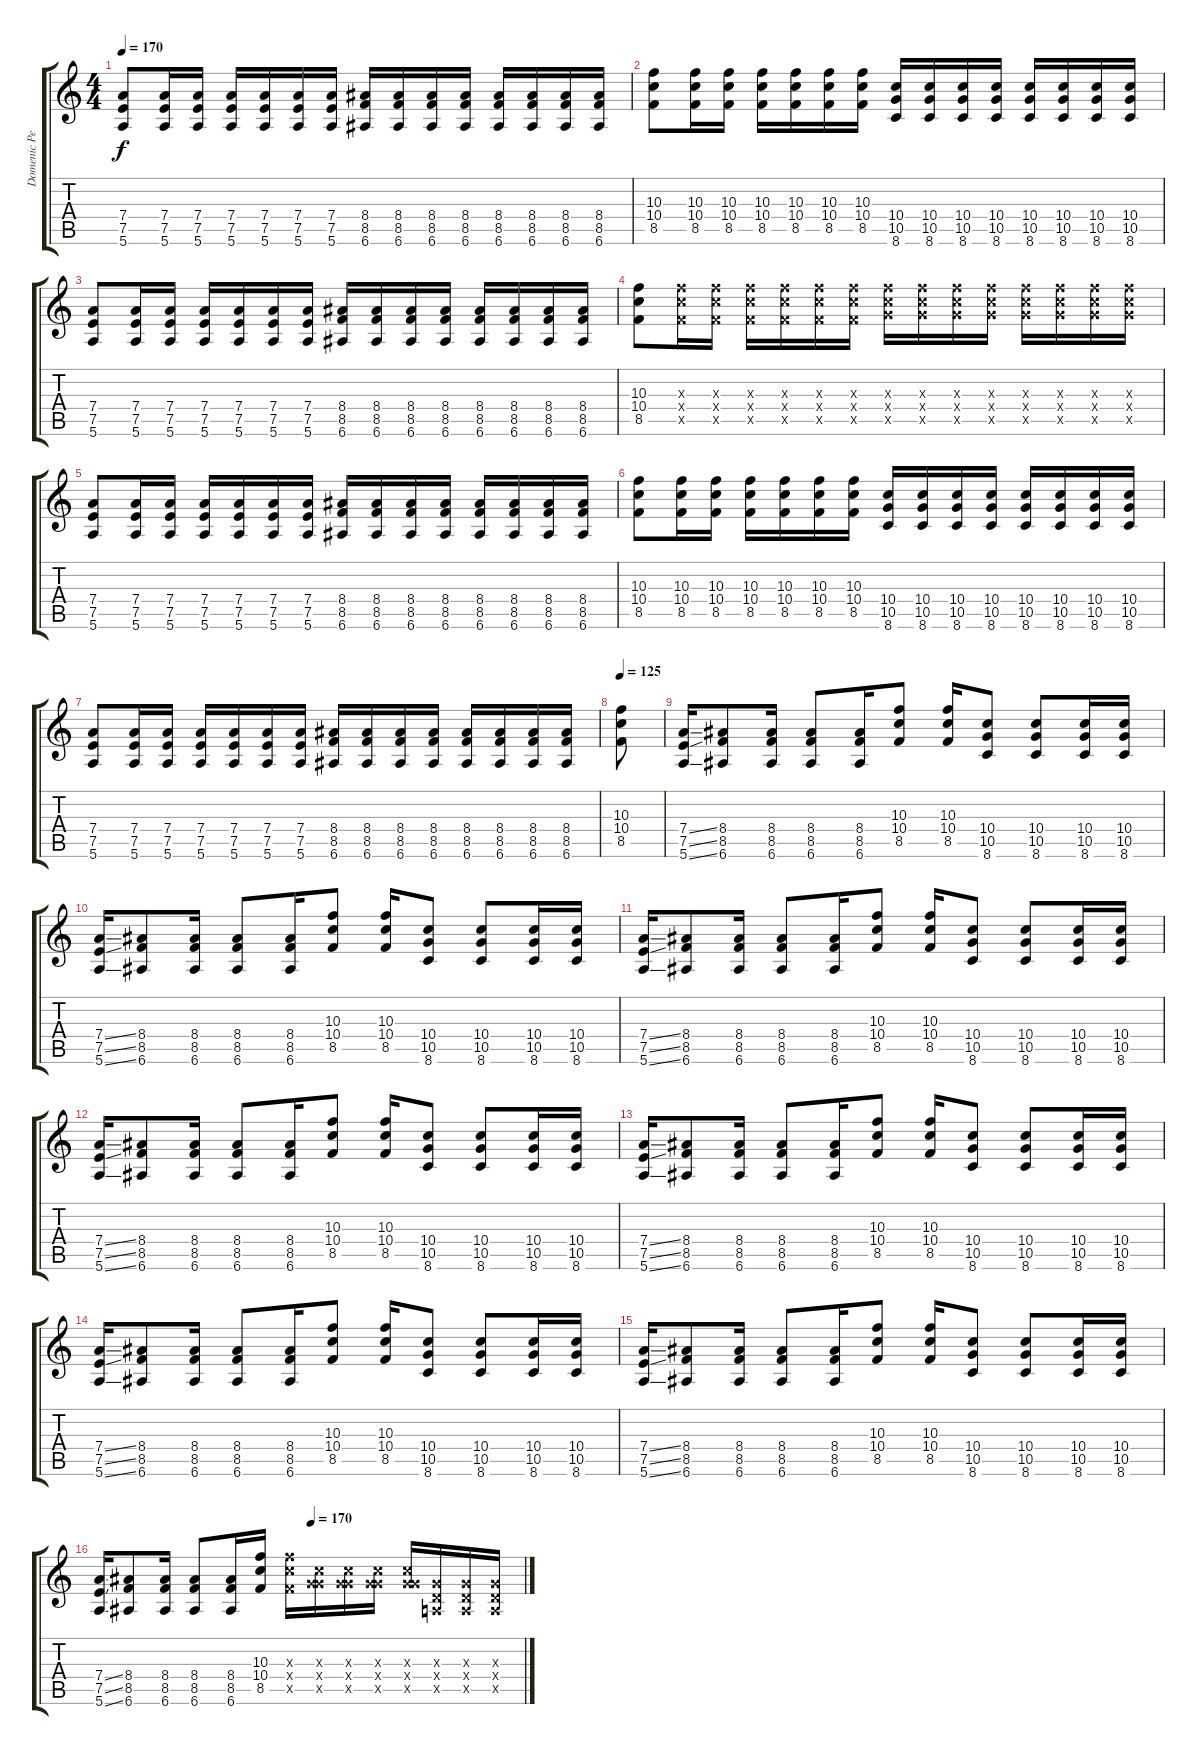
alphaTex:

\track ("Domenic Perry (Rhythm)" "Domenic Pe") {instrument distortionguitar}
\staff {score tabs}
\tuning (E4 B3 G3 D3 A2 E2) {hide}
\ts (4 4)
\tempo 170
\clef g2
\ks c
(7.4 7.5 5.6).8{dy f} (7.4 7.5 5.6).16 (7.4 7.5 5.6).16 (7.4 7.5 5.6).16 (7.4 7.5 5.6).16 (7.4 7.5 5.6).16 (7.4 7.5 5.6).16 (8.4 8.5 6.6).16 (8.4 8.5 6.6).16 (8.4 8.5 6.6).16 (8.4 8.5 6.6).16 (8.4 8.5 6.6).16 (8.4 8.5 6.6).16 (8.4 8.5 6.6).16 (8.4 8.5 6.6).16 |
(10.3 10.4 8.5).8 (10.3 10.4 8.5).16 (10.3 10.4 8.5).16 (10.3 10.4 8.5).16 (10.3 10.4 8.5).16 (10.3 10.4 8.5).16 (10.3 10.4 8.5).16 (10.4 10.5 8.6).16 (10.4 10.5 8.6).16 (10.4 10.5 8.6).16 (10.4 10.5 8.6).16 (10.4 10.5 8.6).16 (10.4 10.5 8.6).16 (10.4 10.5 8.6).16 (10.4 10.5 8.6).16 |
(7.4 7.5 5.6).8 (7.4 7.5 5.6).16 (7.4 7.5 5.6).16 (7.4 7.5 5.6).16 (7.4 7.5 5.6).16 (7.4 7.5 5.6).16 (7.4 7.5 5.6).16 (8.4 8.5 6.6).16 (8.4 8.5 6.6).16 (8.4 8.5 6.6).16 (8.4 8.5 6.6).16 (8.4 8.5 6.6).16 (8.4 8.5 6.6).16 (8.4 8.5 6.6).16 (8.4 8.5 6.6).16 |
(10.3 10.4 8.5).8 (10.3{x} 10.4{x} 8.5{x}).16 (10.3{x} 10.4{x} 8.5{x}).16 (10.3{x} 10.4{x} 8.5{x}).16 (10.3{x} 10.4{x} 8.5{x}).16 (10.3{x} 10.4{x} 8.5{x}).16 (10.3{x} 10.4{x} 8.5{x}).16 (10.3{x} 10.4{x} 10.5{x}).16 (10.3{x} 10.4{x} 10.5{x}).16 (10.3{x} 10.4{x} 10.5{x}).16 (10.3{x} 10.4{x} 10.5{x}).16 (10.3{x} 10.4{x} 10.5{x}).16 (10.3{x} 10.4{x} 10.5{x}).16 (10.3{x} 10.4{x} 10.5{x}).16 (10.3{x} 10.4{x} 10.5{x}).16 |
(7.4 7.5 5.6).8 (7.4 7.5 5.6).16 (7.4 7.5 5.6).16 (7.4 7.5 5.6).16 (7.4 7.5 5.6).16 (7.4 7.5 5.6).16 (7.4 7.5 5.6).16 (8.4 8.5 6.6).16 (8.4 8.5 6.6).16 (8.4 8.5 6.6).16 (8.4 8.5 6.6).16 (8.4 8.5 6.6).16 (8.4 8.5 6.6).16 (8.4 8.5 6.6).16 (8.4 8.5 6.6).16 |
(10.3 10.4 8.5).8 (10.3 10.4 8.5).16 (10.3 10.4 8.5).16 (10.3 10.4 8.5).16 (10.3 10.4 8.5).16 (10.3 10.4 8.5).16 (10.3 10.4 8.5).16 (10.4 10.5 8.6).16 (10.4 10.5 8.6).16 (10.4 10.5 8.6).16 (10.4 10.5 8.6).16 (10.4 10.5 8.6).16 (10.4 10.5 8.6).16 (10.4 10.5 8.6).16 (10.4 10.5 8.6).16 |
(7.4 7.5 5.6).8 (7.4 7.5 5.6).16 (7.4 7.5 5.6).16 (7.4 7.5 5.6).16 (7.4 7.5 5.6).16 (7.4 7.5 5.6).16 (7.4 7.5 5.6).16 (8.4 8.5 6.6).16 (8.4 8.5 6.6).16 (8.4 8.5 6.6).16 (8.4 8.5 6.6).16 (8.4 8.5 6.6).16 (8.4 8.5 6.6).16 (8.4 8.5 6.6).16 (8.4 8.5 6.6).16 |
\tempo 125
(10.3 10.4 8.5).8 |
(7.4{ss} 7.5{ss} 5.6{ss}).16 (8.4 8.5 6.6).8 (8.4 8.5 6.6).16 (8.4 8.5 6.6).8 (8.4 8.5 6.6).16 (10.3 10.4 8.5).8 (10.3 10.4 8.5).16 (10.4 10.5 8.6).8 (10.4 10.5 8.6).8 (10.4 10.5 8.6).16 (10.4 10.5 8.6).16 |
(7.4{ss} 7.5{ss} 5.6{ss}).16 (8.4 8.5 6.6).8 (8.4 8.5 6.6).16 (8.4 8.5 6.6).8 (8.4 8.5 6.6).16 (10.3 10.4 8.5).8 (10.3 10.4 8.5).16 (10.4 10.5 8.6).8 (10.4 10.5 8.6).8 (10.4 10.5 8.6).16 (10.4 10.5 8.6).16 |
(7.4{ss} 7.5{ss} 5.6{ss}).16 (8.4 8.5 6.6).8 (8.4 8.5 6.6).16 (8.4 8.5 6.6).8 (8.4 8.5 6.6).16 (10.3 10.4 8.5).8 (10.3 10.4 8.5).16 (10.4 10.5 8.6).8 (10.4 10.5 8.6).8 (10.4 10.5 8.6).16 (10.4 10.5 8.6).16 |
(7.4{ss} 7.5{ss} 5.6{ss}).16 (8.4 8.5 6.6).8 (8.4 8.5 6.6).16 (8.4 8.5 6.6).8 (8.4 8.5 6.6).16 (10.3 10.4 8.5).8 (10.3 10.4 8.5).16 (10.4 10.5 8.6).8 (10.4 10.5 8.6).8 (10.4 10.5 8.6).16 (10.4 10.5 8.6).16 |
(7.4{ss} 7.5{ss} 5.6{ss}).16 (8.4 8.5 6.6).8 (8.4 8.5 6.6).16 (8.4 8.5 6.6).8 (8.4 8.5 6.6).16 (10.3 10.4 8.5).8 (10.3 10.4 8.5).16 (10.4 10.5 8.6).8 (10.4 10.5 8.6).8 (10.4 10.5 8.6).16 (10.4 10.5 8.6).16 |
(7.4{ss} 7.5{ss} 5.6{ss}).16 (8.4 8.5 6.6).8 (8.4 8.5 6.6).16 (8.4 8.5 6.6).8 (8.4 8.5 6.6).16 (10.3 10.4 8.5).8 (10.3 10.4 8.5).16 (10.4 10.5 8.6).8 (10.4 10.5 8.6).8 (10.4 10.5 8.6).16 (10.4 10.5 8.6).16 |
(7.4{ss} 7.5{ss} 5.6{ss}).16 (8.4 8.5 6.6).8 (8.4 8.5 6.6).16 (8.4 8.5 6.6).8 (8.4 8.5 6.6).16 (10.3 10.4 8.5).8 (10.3 10.4 8.5).16 (10.4 10.5 8.6).8 (10.4 10.5 8.6).8 (10.4 10.5 8.6).16 (10.4 10.5 8.6).16 |
\tempo (170 0.5)
(7.4{ss} 7.5{ss} 5.6{ss}).16 (8.4 8.5 6.6).8 (8.4 8.5 6.6).16 (8.4 8.5 6.6).8 (8.4 8.5 6.6).16 (10.3 10.4 8.5).16 (10.3{x} 10.4{x} 8.5{x}).16 (0.3{x} 10.4{x} 10.5{x}).16 (0.3{x} 10.4{x} 10.5{x}).16 (0.3{x} 10.4{x} 10.5{x}).16 (0.3{x} 10.4{x} 10.5{x}).16 (0.3{x} 0.4{x} 0.5{x}).16 (0.3{x} 0.4{x} 0.5{x}).16 (0.3{x} 0.4{x} 0.5{x}).16
